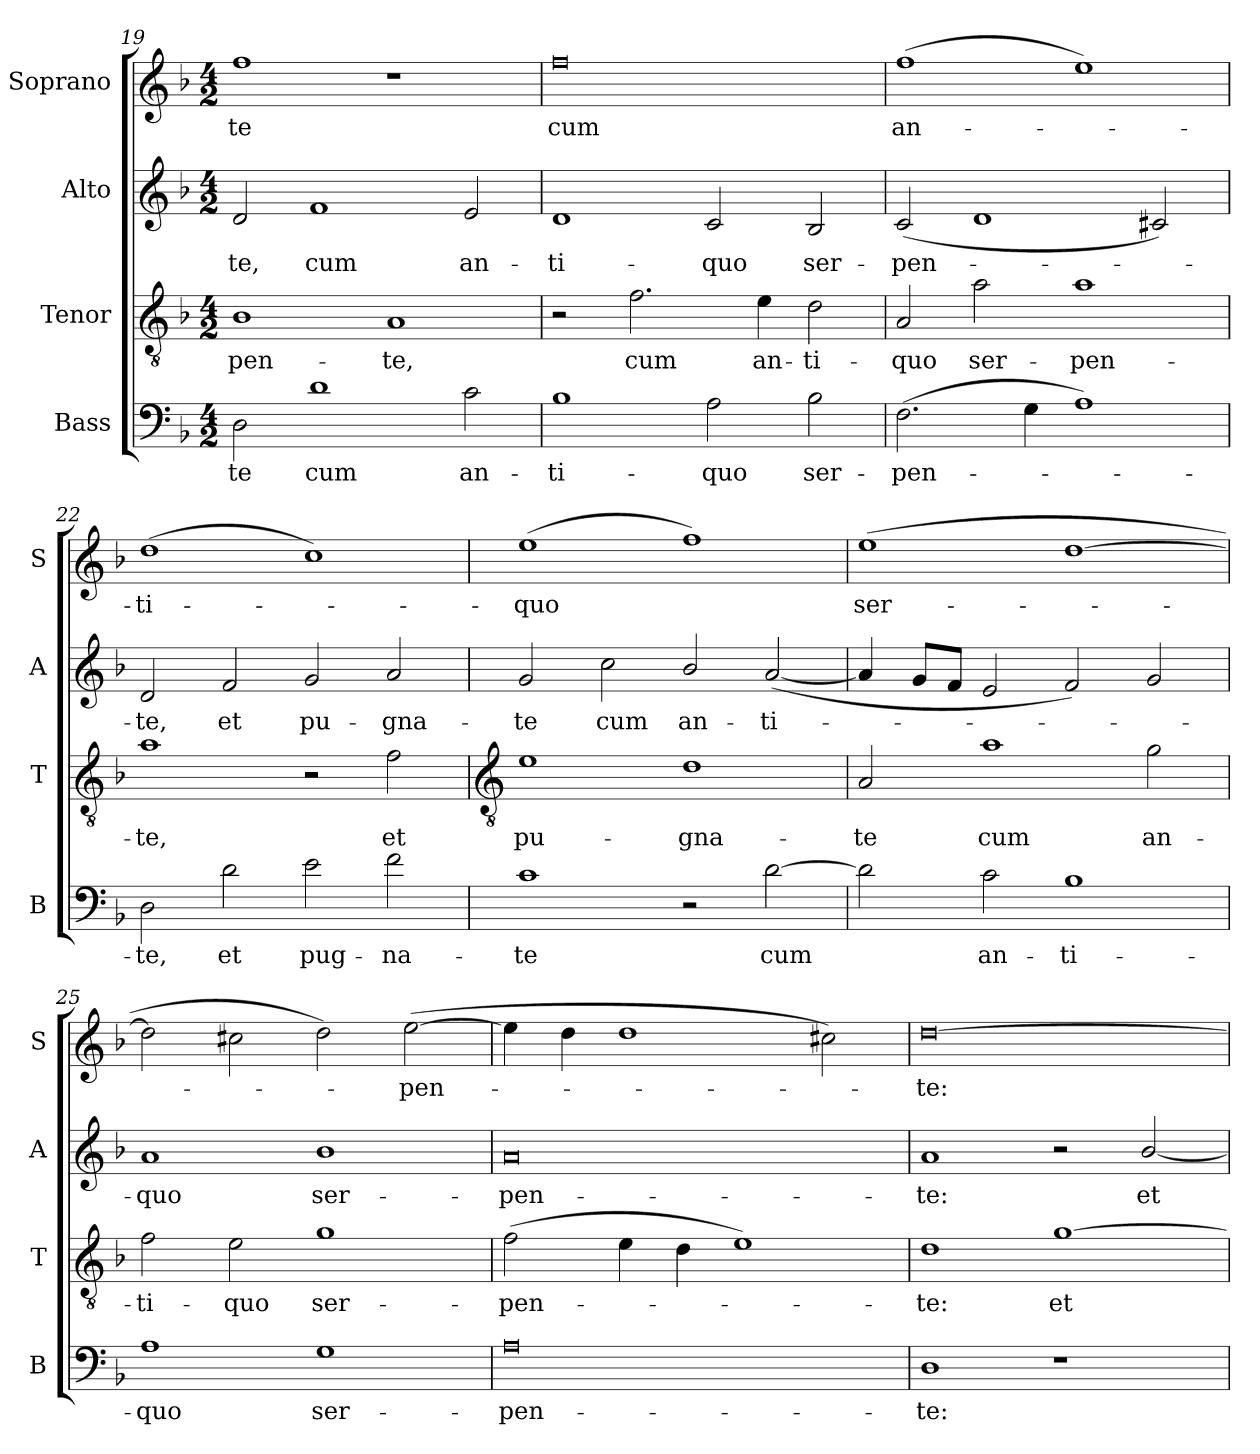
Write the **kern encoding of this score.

**kern	**text	**kern	**text	**kern	**text	**kern	**text
*part4	*part4	*part3	*part3	*part2	*part2	*part1	*part1
*staff4	*staff4	*staff3	*staff3	*staff2	*staff2	*staff1	*staff1
*I"Bass	*	*I"Tenor	*	*I"Alto	*	*I"Soprano	*
*I'B	*	*I'T	*	*I'A	*	*I'S	*
*clefF4	*	*clefGv2	*	*clefG2	*	*clefG2	*
*k[b-]	*	*k[b-]	*	*k[b-]	*	*k[b-]	*
*F:	*	*F:	*	*F:	*	*F:	*
*M4/2	*	*M4/2	*	*M4/2	*	*M4/2	*
=19	=19	=19	=19	=19	=19	=19	=19
!	!LO:LY:b	!	!LO:LY:b	!	!LO:LY:b	!	!LO:LY:b
2D	te	1B-	-pen-	2d	te,	1ff	te
!	!LO:LY:b	!	!	!	!LO:LY:b	!	!
1d	cum	.	.	1f	cum	.	.
!	!	!	!LO:LY:b	!	!	!	!
.	.	1A	-te,	.	.	1r	.
!	!LO:LY:b	!	!	!	!LO:LY:b	!	!
2c	an-	.	.	2e	an-	.	.
=20	=20	=20	=20	=20	=20	=20	=20
!	!LO:LY:b	!	!	!	!LO:LY:b	!	!LO:LY:b
1B-	-ti-	2r	.	1d	-ti-	0ff	cum
!	!	!	!LO:LY:b	!	!	!	!
.	.	2.f	cum	.	.	.	.
!	!LO:LY:b	!	!	!	!LO:LY:b	!	!
2A	-quo	.	.	2c	-quo	.	.
!	!	!	!LO:LY:b	!	!	!	!
.	.	4e	an-	.	.	.	.
!	!LO:LY:b	!	!LO:LY:b	!	!LO:LY:b	!	!
2B-	ser-	2d	-ti-	2B-	ser-	.	.
=21	=21	=21	=21	=21	=21	=21	=21
!	!LO:LY:b	!	!LO:LY:b	!	!LO:LY:b	!	!LO:LY:b
(>2.F	-pen-	2A	-quo	(<2c	-pen-	(>1ff	an-
!	!	!	!LO:LY:b	!	!	!	!
.	.	2a	ser-	1d	.	.	.
4G	.	.	.	.	.	.	.
!	!	!	!LO:LY:b	!	!	!	!
1A)	.	1a	-pen-	.	.	1ee)	.
.	.	.	.	2c#X)	.	.	.
=22	=22	=22	=22	=22	=22	=22	=22
!	!LO:LY:b	!	!LO:LY:b	!	!LO:LY:b	!	!LO:LY:b
2D	te,	1a	-te,	2d	te,	(>1dd	ti-
!	!LO:LY:b	!	!	!	!LO:LY:b	!	!
2d	et	.	.	2f	et	.	.
!	!LO:LY:b	!	!	!	!LO:LY:b	!	!
2e	pug-	2r	.	2g	pu-	1cc)	.
!	!LO:LY:b	!	!LO:LY:b	!	!LO:LY:b	!	!
2f	-na-	2f	et	2a	-gna-	.	.
!!LO:LB:g=z
=23	=23	=23	=23	=23	=23	=23	=23
*	*	*clefGv2	*	*	*	*	*
!	!LO:LY:b	!	!LO:LY:b	!	!LO:LY:b	!	!LO:LY:b
1c	-te	1e	pu-	2g	-te	(>1ee	quo
!	!	!	!	!	!LO:LY:b	!	!
.	.	.	.	2cc	cum	.	.
!	!	!	!LO:LY:b	!	!LO:LY:b	!	!
2r	.	1d	-gna-	2b-/	an-	1ff)	.
!	!LO:LY:b	!	!	!	!LO:LY:b	!	!
[2d	cum	.	.	(<[2a	-ti-	.	.
=24	=24	=24	=24	=24	=24	=24	=24
!	!	!	!LO:LY:b	!	!	!	!LO:LY:b
2d]	.	2A	-te	4a]	.	(>1ee	ser-
.	.	.	.	8gL	.	.	.
.	.	.	.	8fJ	.	.	.
!	!LO:LY:b	!	!LO:LY:b	!	!	!	!
2c	an-	1a	cum	2e	.	.	.
!	!LO:LY:b	!	!	!	!	!	!
1B-	-ti-	.	.	2f)	.	[1dd	.
!	!	!	!LO:LY:b	!	!	!	!
.	.	2g	an-	2g	.	.	.
=25	=25	=25	=25	=25	=25	=25	=25
!	!LO:LY:b	!	!LO:LY:b	!	!LO:LY:b	!	!
1A	-quo	2f	-ti-	1a	quo	2dd]	.
!	!	!	!LO:LY:b	!	!	!	!
.	.	2e	-quo	.	.	2cc#X	.
!	!LO:LY:b	!	!LO:LY:b	!	!LO:LY:b	!	!
1G	ser-	1g	ser-	1b-	ser-	2dd)	.
!	!	!	!	!	!	!	!LO:LY:b
.	.	.	.	.	.	(>[2ee	pen-
=26	=26	=26	=26	=26	=26	=26	=26
!	!LO:LY:b	!	!LO:LY:b	!	!LO:LY:b	!	!
0A	-pen-	(>2f	-pen-	0a	-pen-	4ee]	.
.	.	.	.	.	.	4dd	.
.	.	4e	.	.	.	1dd	.
.	.	4d	.	.	.	.	.
.	.	1e)	.	.	.	.	.
.	.	.	.	.	.	2cc#X)	.
=27	=27	=27	=27	=27	=27	=27	=27
!	!LO:LY:b	!	!LO:LY:b	!	!LO:LY:b	!	!LO:LY:b
1D	-te:	1d	te:	1a	-te:	[0dd	te:
!	!	!	!LO:LY:b	!	!	!	!
1r	.	[1g	et	2r	.	.	.
!	!	!	!	!	!LO:LY:b	!	!
.	.	.	.	[2b-/	et	.	.
=	=	=	=	=	=	=	=
*-	*-	*-	*-	*-	*-	*-	*-
